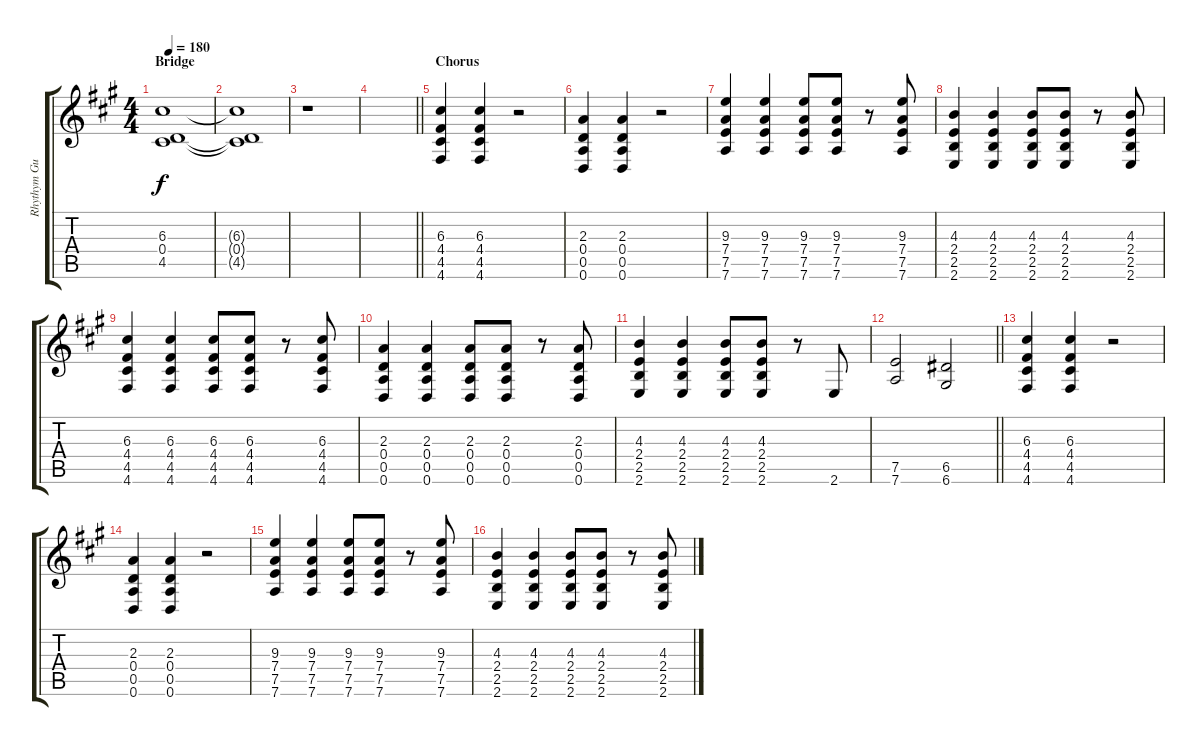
\track ("Rhythym Guitar (Adam Gontier)" "Rhythym Gu") {instrument distortionguitar}
\staff {score tabs}
\tuning (E4 B3 G3 D3 A2 D2) {hide}
\ts (4 4)
\section ("" "Bridge")
\tempo 180
\clef g2
\ks f#minor
(6.3{t} 0.4{t} 4.5{t}).1{dy f volume 0} |
(6.3{t} 0.4{t} 4.5{t}).1 |
r.1 |
\barLineRight lightlight
|
\section ("" "Chorus")
(6.3 4.4 4.5 4.6).4{volume 14} (6.3 4.4 4.5 4.6).4 r.2 |
(2.3 0.4 0.5 0.6).4 (2.3 0.4 0.5 0.6).4 r.2 |
(9.3 7.4 7.5 7.6).4 (9.3 7.4 7.5 7.6).4 (9.3 7.4 7.5 7.6).8 (9.3 7.4 7.5 7.6).8 r.8 (9.3 7.4 7.5 7.6).8 |
(4.3 2.4 2.5 2.6).4 (4.3 2.4 2.5 2.6).4 (4.3 2.4 2.5 2.6).8 (4.3 2.4 2.5 2.6).8 r.8 (4.3 2.4 2.5 2.6).8 |
(6.3 4.4 4.5 4.6).4 (6.3 4.4 4.5 4.6).4 (6.3 4.4 4.5 4.6).8 (6.3 4.4 4.5 4.6).8 r.8 (6.3 4.4 4.5 4.6).8 |
(2.3 0.4 0.5 0.6).4 (2.3 0.4 0.5 0.6).4 (2.3 0.4 0.5 0.6).8 (2.3 0.4 0.5 0.6).8 r.8 (2.3 0.4 0.5 0.6).8 |
(4.3 2.4 2.5 2.6).4 (4.3 2.4 2.5 2.6).4 (4.3 2.4 2.5 2.6).8 (4.3 2.4 2.5 2.6).8 r.8 2.6.8 |
\barLineRight lightlight
(7.5 7.6).2 (6.5 6.6).2 |
(6.3 4.4 4.5 4.6).4 (6.3 4.4 4.5 4.6).4 r.2 |
(2.3 0.4 0.5 0.6).4 (2.3 0.4 0.5 0.6).4 r.2 |
(9.3 7.4 7.5 7.6).4 (9.3 7.4 7.5 7.6).4 (9.3 7.4 7.5 7.6).8 (9.3 7.4 7.5 7.6).8 r.8 (9.3 7.4 7.5 7.6).8 |
(4.3 2.4 2.5 2.6).4 (4.3 2.4 2.5 2.6).4 (4.3 2.4 2.5 2.6).8 (4.3 2.4 2.5 2.6).8 r.8 (4.3 2.4 2.5 2.6).8
